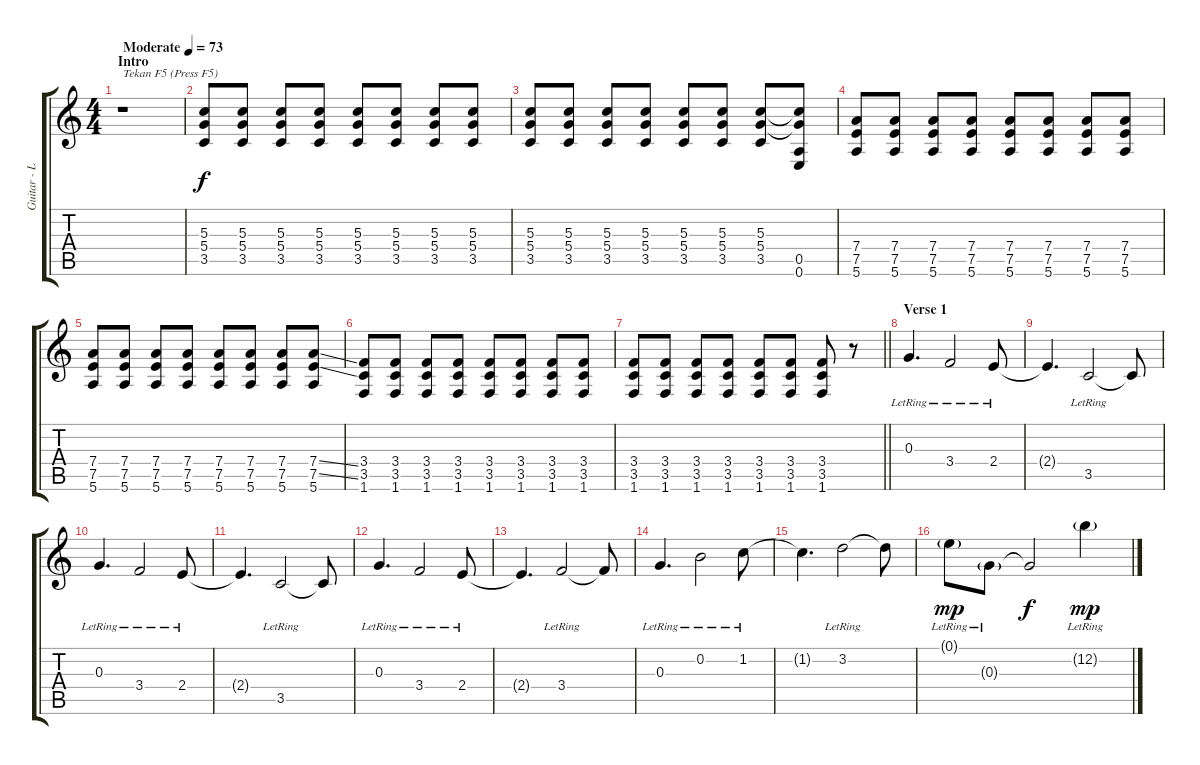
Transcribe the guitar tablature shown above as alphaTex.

\track ("Guitar - L" "Guitar - L") {instrument distortionguitar}
\staff {score tabs}
\tuning (E4 B3 G3 D3 A2 E2) {hide}
\ts (4 4)
\section ("" "Intro")
\tempo (73 "Moderate")
\clef g2
\ks c
r.1{txt "Tekan F5 (Press F5)" dy f balance 8 instrument distortionguitar} |
(5.3 5.4 3.5).8 (5.3 5.4 3.5).8 (5.3 5.4 3.5).8 (5.3 5.4 3.5).8 (5.3 5.4 3.5).8 (5.3 5.4 3.5).8 (5.3 5.4 3.5).8 (5.3 5.4 3.5).8 |
(5.3 5.4 3.5).8 (5.3 5.4 3.5).8 (5.3 5.4 3.5).8 (5.3 5.4 3.5).8 (5.3 5.4 3.5).8 (5.3 5.4 3.5).8 (5.3 5.4 3.5).8 (5.3{t} 5.4{t} 0.5 0.6).8 |
(7.4 7.5 5.6).8 (7.4 7.5 5.6).8 (7.4 7.5 5.6).8 (7.4 7.5 5.6).8 (7.4 7.5 5.6).8 (7.4 7.5 5.6).8 (7.4 7.5 5.6).8 (7.4 7.5 5.6).8 |
(7.4 7.5 5.6).8 (7.4 7.5 5.6).8 (7.4 7.5 5.6).8 (7.4 7.5 5.6).8 (7.4 7.5 5.6).8 (7.4 7.5 5.6).8 (7.4 7.5 5.6).8 (7.4{ss} 7.5{ss} 5.6).8 |
(3.4 3.5 1.6).8 (3.4 3.5 1.6).8 (3.4 3.5 1.6).8 (3.4 3.5 1.6).8 (3.4 3.5 1.6).8 (3.4 3.5 1.6).8 (3.4 3.5 1.6).8 (3.4 3.5 1.6).8 |
\barLineRight lightlight
(3.4 3.5 1.6).8 (3.4 3.5 1.6).8 (3.4 3.5 1.6).8 (3.4 3.5 1.6).8 (3.4 3.5 1.6).8 (3.4 3.5 1.6).8 (3.4 3.5 1.6).8 r.8 |
\section ("" "Verse 1")
0.3{lr}.4{d balance 4 instrument electricguitarjazz} 3.4{lr}.2 2.4{lr}.8 |
2.4{t}.4{d} 3.5{lr}.2 3.5{t}.8 |
0.3{lr}.4{d} 3.4{lr}.2 2.4{lr}.8 |
2.4{t}.4{d} 3.5{lr}.2 3.5{t}.8 |
0.3{lr}.4{d} 3.4{lr}.2 2.4{lr}.8 |
2.4{t}.4{d} 3.4{lr}.2 3.4{t}.8 |
0.3{lr}.4{d} 0.2{lr}.2 1.2{lr}.8 |
1.2{t}.4{d} 3.2{lr}.2 3.2{t}.8 |
0.1{g lr}.8{dy mp balance 0} 0.3{g lr}.8 0.3{t}.2{dy f} 12.2{g lr}.4{dy mp}
